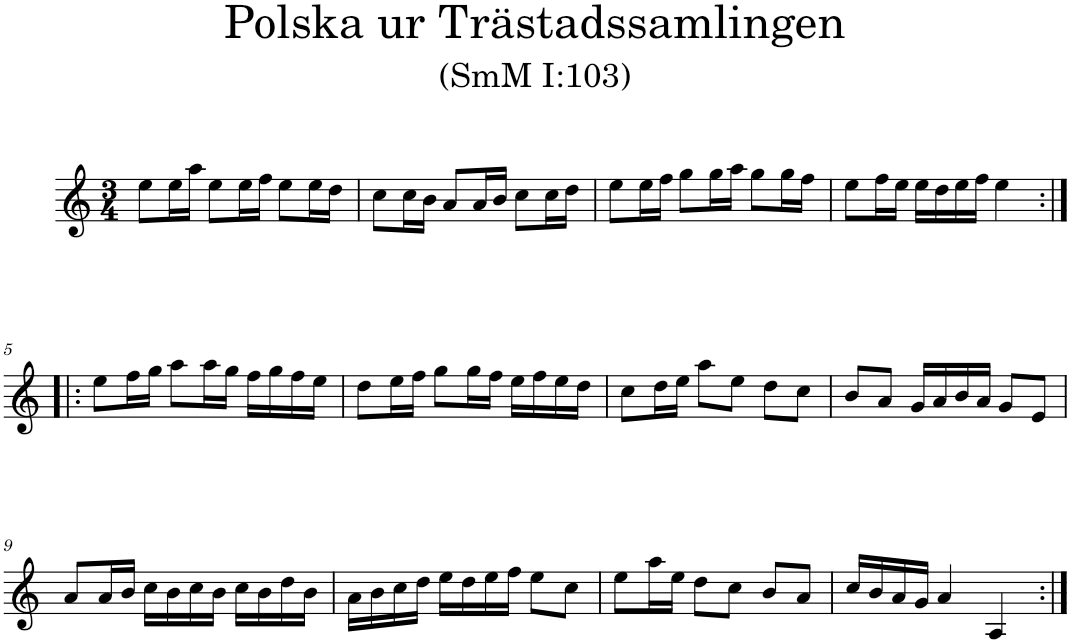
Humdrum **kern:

**kern
*part1
*staff1
*I"Piano
*I'Pno
*clefG2
*k[]
*M3/4
=1
8ee\L
16ee\L
16aa\JJ
8ee\L
16ee\L
16ff\JJ
8ee\L
16ee\L
16dd\JJ
=2
8cc\L
16cc\L
16b\JJ
8a/L
16a/L
16b/JJ
8cc\L
16cc\L
16dd\JJ
=3
8ee\L
16ee\L
16ff\JJ
8gg\L
16gg\L
16aa\JJ
8gg\L
16gg\L
16ff\JJ
=4
8ee\L
16ff\L
16ee\JJ
16ee\LL
16dd\
16ee\
16ff\JJ
4ee\
!!LO:LB:g=z
=5:|!|:
8ee\L
16ff\L
16gg\JJ
8aa\L
16aa\L
16gg\JJ
16ff\LL
16gg\
16ff\
16ee\JJ
=6
8dd\L
16ee\L
16ff\JJ
8gg\L
16gg\L
16ff\JJ
16ee\LL
16ff\
16ee\
16dd\JJ
=7
8cc\L
16dd\L
16ee\JJ
8aa\L
8ee\J
8dd\L
8cc\J
=8
8b/L
8a/J
16g/LL
16a/
16b/
16a/JJ
8g/L
8e/J
!!LO:LB:g=z
=9
8a/L
16a/L
16b/JJ
16cc\LL
16b\
16cc\
16b\JJ
16cc\LL
16b\
16dd\
16b\JJ
=10
16a\LL
16b\
16cc\
16dd\JJ
16ee\LL
16dd\
16ee\
16ff\JJ
8ee\L
8cc\J
=11
8ee\L
16aa\L
16ee\JJ
8dd\L
8cc\J
8b/L
8a/J
=12
16cc/LL
16b/
16a/
16g/JJ
4a/
4A/
=:|!
*-
